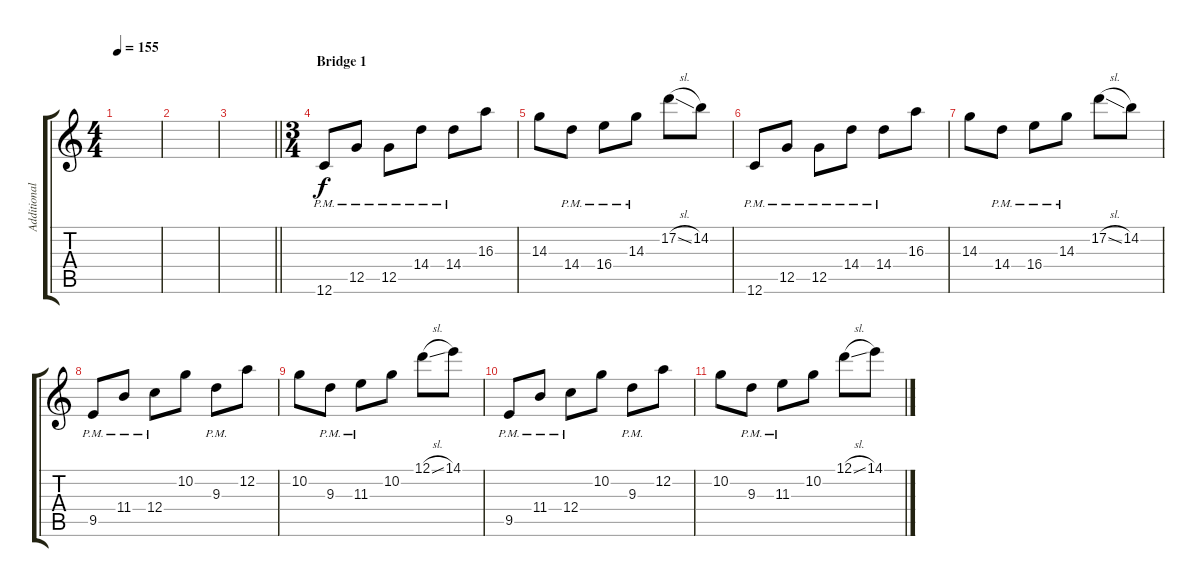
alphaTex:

\track ("Additional Electric Guitar" "Additional") {instrument distortionguitar}
\staff {score tabs}
\tuning (D4 A3 F3 C3 G2 C2) {hide}
\ts (4 4)
\tempo 155
\clef g2
\ks c
|
|
\barLineRight lightlight
|
\ts (3 4)
\section ("" "Bridge 1")
12.6{pm}.8{volume 11 balance 16} 12.5{pm}.8 12.5{pm}.8 14.4{pm}.8 14.4{pm}.8 16.3.8 |
14.3.8 14.4{pm}.8 16.4{pm}.8 14.3{pm}.8 17.2{sl}.8 14.2.8 |
12.6{pm}.8 12.5{pm}.8 12.5{pm}.8 14.4{pm}.8 14.4{pm}.8 16.3.8 |
14.3.8 14.4{pm}.8 16.4{pm}.8 14.3{pm}.8 17.2{sl}.8 14.2.8 |
9.5{pm}.8 11.4{pm}.8 12.4{pm}.8 10.2.8 9.3{pm}.8 12.2.8 |
10.2.8 9.3{pm}.8 11.3{pm}.8 10.2.8 12.1{sl}.8 14.1.8 |
9.5{pm}.8 11.4{pm}.8 12.4{pm}.8 10.2.8 9.3{pm}.8 12.2.8 |
10.2.8 9.3{pm}.8 11.3{pm}.8 10.2.8 12.1{sl}.8 14.1.8
